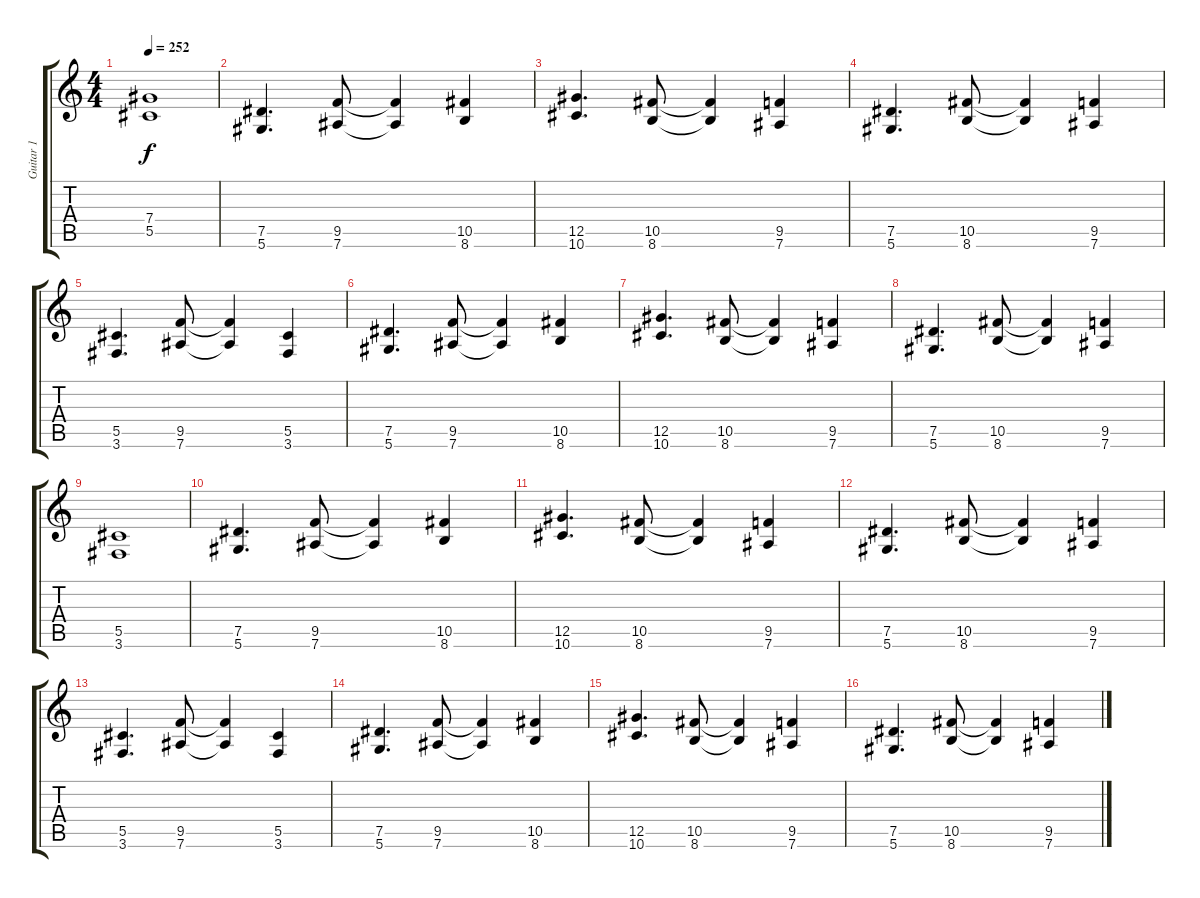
\track ("Guitar 1" "Guitar 1") {instrument overdrivenguitar}
\staff {score tabs}
\tuning (Eb4 Bb3 Gb3 Db3 Ab2 Eb2) {hide}
\ts (4 4)
\tempo 252
\clef g2
\ks c
(7.4 5.5).1{dy f} |
(7.5 5.6).4{d} (9.5 7.6).8 (9.5{t} 7.6{t}).4 (10.5 8.6).4 |
(12.5 10.6).4{d} (10.5 8.6).8 (10.5{t} 8.6{t}).4 (9.5 7.6).4 |
(7.5 5.6).4{d} (10.5 8.6).8 (10.5{t} 8.6{t}).4 (9.5 7.6).4 |
(5.5 3.6).4{d} (9.5 7.6).8 (9.5{t} 7.6{t}).4 (5.5 3.6).4 |
(7.5 5.6).4{d} (9.5 7.6).8 (9.5{t} 7.6{t}).4 (10.5 8.6).4 |
(12.5 10.6).4{d} (10.5 8.6).8 (10.5{t} 8.6{t}).4 (9.5 7.6).4 |
(7.5 5.6).4{d} (10.5 8.6).8 (10.5{t} 8.6{t}).4 (9.5 7.6).4 |
(5.5 3.6).1 |
(7.5 5.6).4{d} (9.5 7.6).8 (9.5{t} 7.6{t}).4 (10.5 8.6).4 |
(12.5 10.6).4{d} (10.5 8.6).8 (10.5{t} 8.6{t}).4 (9.5 7.6).4 |
(7.5 5.6).4{d} (10.5 8.6).8 (10.5{t} 8.6{t}).4 (9.5 7.6).4 |
(5.5 3.6).4{d} (9.5 7.6).8 (9.5{t} 7.6{t}).4 (5.5 3.6).4 |
(7.5 5.6).4{d} (9.5 7.6).8 (9.5{t} 7.6{t}).4 (10.5 8.6).4 |
(12.5 10.6).4{d} (10.5 8.6).8 (10.5{t} 8.6{t}).4 (9.5 7.6).4 |
(7.5 5.6).4{d} (10.5 8.6).8 (10.5{t} 8.6{t}).4 (9.5 7.6).4
